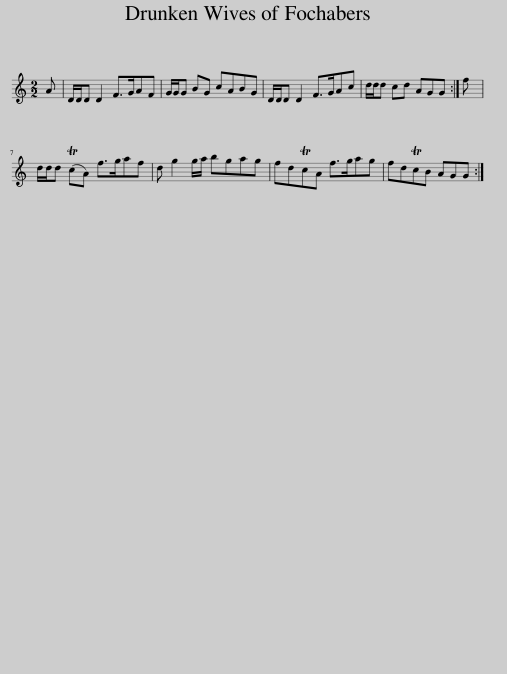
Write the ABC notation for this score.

X:1
L:1/8
M:2/2
I:linebreak $
K:C
V:1 treble
V:1
 A | D/D/D D2 F>GAF | G/G/G BG cABG | D/D/D D2 F>GAc | d/d/d cd AGG :| %5
 f |$ d/d/d (TcA) f>gaf | d g2 g/a/ bgag | fdTcA f>gag | fdTcB AGG :| %10
